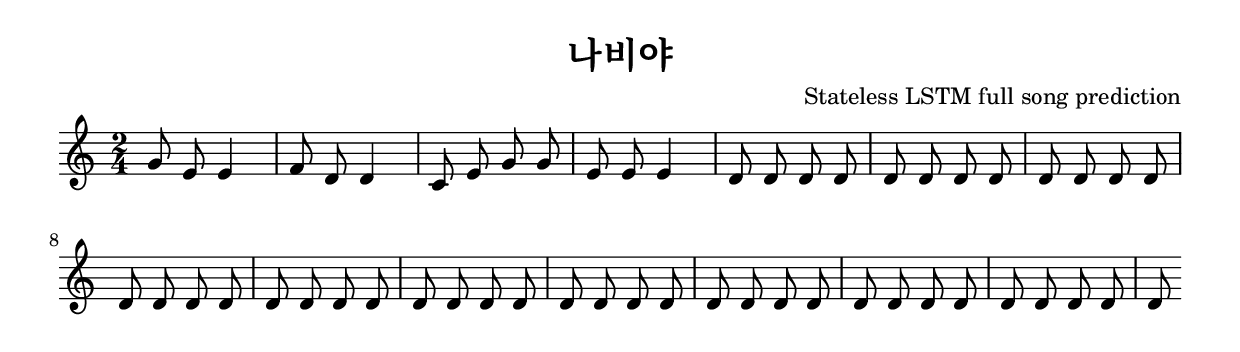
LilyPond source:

\paper { 
  indent = 0\mm
}

\header{
  title = "나비야"
  composer = "Stateless LSTM full song prediction"
}

melody = \relative c'' {
\clef treble
\key c \major
\autoBeamOff
\time 2/4
g8 e8 e4 f8 d8 d4 c8 e8 g8 g8 e8 e8 e4 d8 d8 d8 d8 d8 d8 d8 d8 d8 d8 d8 d8 d8 d8 d8 d8 d8 d8 d8 d8 d8 d8 d8 d8 d8 d8 d8 d8 d8 d8 d8 d8 d8 d8 d8 d8 d8 d8 d8 d8 d8
}

\score {
  \new Staff \melody
  \layout { }
  \midi { }
}